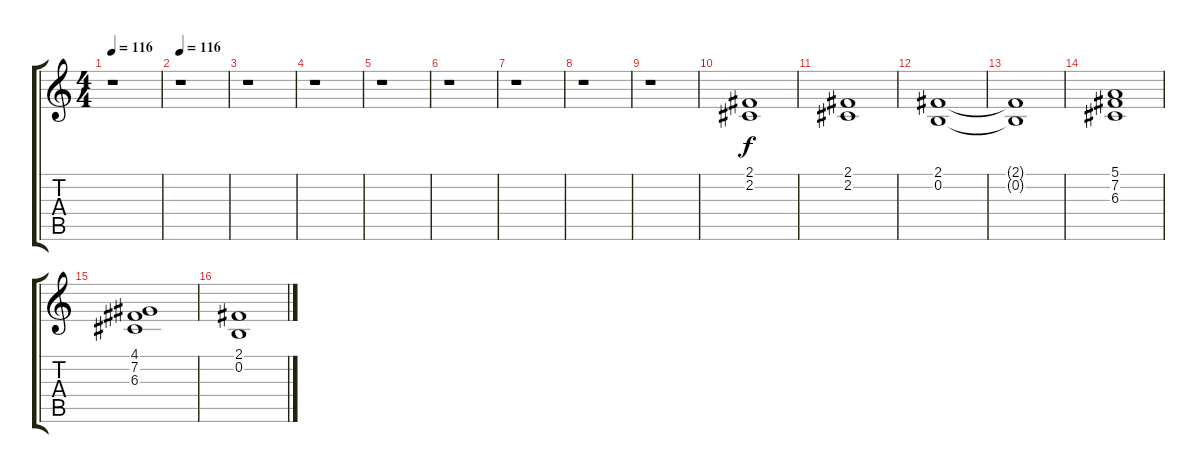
\track "" {instrument stringensemble2}
\staff {score tabs}
\tuning (E4 B3 G3 D3 A2 E2) {hide}
\ts (4 4)
\tempo 116
\clef g2
\ks c
r.1{dy f} |
\tempo 116
r.1 |
r.1 |
r.1 |
r.1 |
r.1 |
r.1 |
r.1 |
r.1 |
(2.1 2.2).1 |
(2.1 2.2).1 |
(2.1 0.2).1 |
(2.1{t} 0.2{t}).1 |
(5.1 7.2 6.3).1 |
(4.1 7.2 6.3).1 |
(2.1 0.2).1
